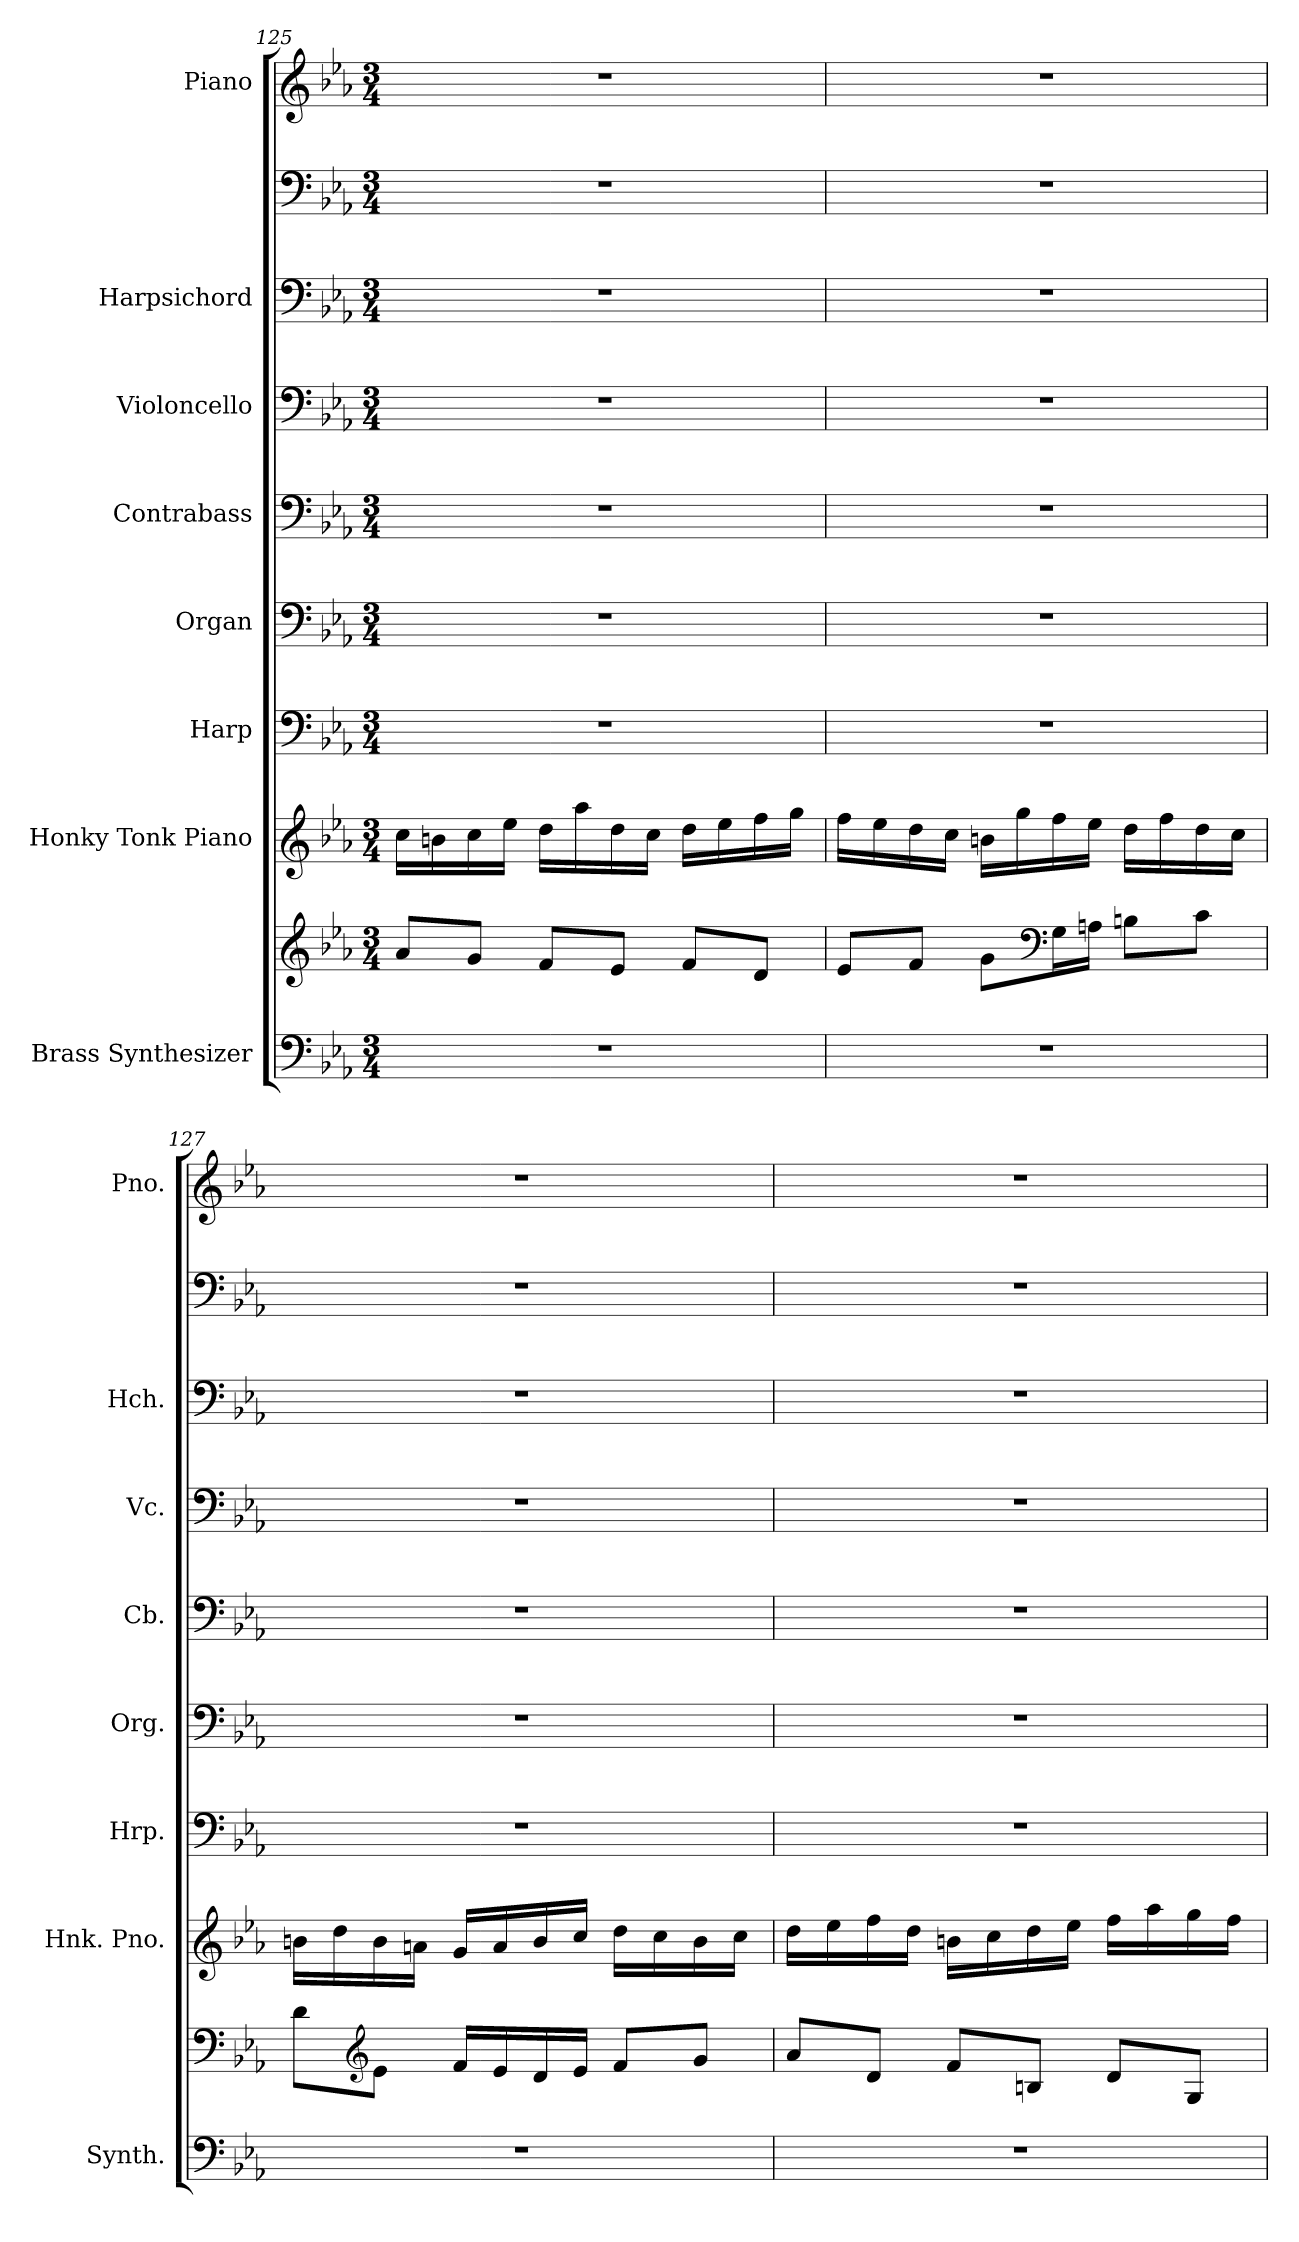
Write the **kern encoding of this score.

**kern	**kern	**kern	**kern	**kern	**kern	**kern	**kern	**kern	**kern
*part8	*part8	*part7	*part6	*part5	*part4	*part3	*part2	*part2	*part1
*staff10	*staff9	*staff8	*staff7	*staff6	*staff5	*staff4	*staff3	*staff2	*staff1
*I"Brass Synthesizer	*	*I"Honky Tonk Piano	*I"Harp	*I"Organ	*I"Contrabass	*I"Violoncello	*I"Harpsichord	*	*I"Piano
*I'Synth.	*	*I'Hnk. Pno.	*I'Hrp.	*I'Org.	*I'Cb.	*I'Vc.	*I'Hch.	*	*I'Pno.
*clefF4	*clefG2	*clefG2	*clefF4	*clefF4	*clefF4	*clefF4	*clefF4	*clefF4	*clefG2
*	*	*	*	*	*ITrd7c12	*	*	*	*
*k[b-e-a-]	*k[b-e-a-]	*k[b-e-a-]	*k[b-e-a-]	*k[b-e-a-]	*k[b-e-a-]	*k[b-e-a-]	*k[b-e-a-]	*k[b-e-a-]	*k[b-e-a-]
*M3/4	*M3/4	*M3/4	*M3/4	*M3/4	*M3/4	*M3/4	*M3/4	*M3/4	*M3/4
=125	=125	=125	=125	=125	=125	=125	=125	=125	=125
2.r	8a-/L	16cc\LL	2.r	2.r	2.r	2.r	2.r	2.r	2.r
.	.	16bn\	.	.	.	.	.	.	.
.	8g/J	16cc\	.	.	.	.	.	.	.
.	.	16ee-\JJ	.	.	.	.	.	.	.
.	8f/L	16dd\LL	.	.	.	.	.	.	.
.	.	16aa-\	.	.	.	.	.	.	.
.	8e-/J	16dd\	.	.	.	.	.	.	.
.	.	16cc\JJ	.	.	.	.	.	.	.
.	8f/L	16dd\LL	.	.	.	.	.	.	.
.	.	16ee-\	.	.	.	.	.	.	.
.	8d/J	16ff\	.	.	.	.	.	.	.
.	.	16gg\JJ	.	.	.	.	.	.	.
=126	=126	=126	=126	=126	=126	=126	=126	=126	=126
2.r	8e-/L	16ff\LL	2.r	2.r	2.r	2.r	2.r	2.r	2.r
.	.	16ee-\	.	.	.	.	.	.	.
.	8f/J	16dd\	.	.	.	.	.	.	.
.	.	16cc\JJ	.	.	.	.	.	.	.
.	8g\L	16bn\LL	.	.	.	.	.	.	.
.	.	16gg\	.	.	.	.	.	.	.
*	*clefF4	*	*	*	*	*	*	*	*
.	16G\L	16ff\	.	.	.	.	.	.	.
.	16An\JJ	16ee-\JJ	.	.	.	.	.	.	.
.	8Bn\L	16dd\LL	.	.	.	.	.	.	.
.	.	16ff\	.	.	.	.	.	.	.
.	8c\J	16dd\	.	.	.	.	.	.	.
.	.	16cc\JJ	.	.	.	.	.	.	.
!!LO:PB:g=z
=127	=127	=127	=127	=127	=127	=127	=127	=127	=127
2.r	8d\L	16bn\LL	2.r	2.r	2.r	2.r	2.r	2.r	2.r
.	.	16dd\	.	.	.	.	.	.	.
*	*clefG2	*	*	*	*	*	*	*	*
.	8e-\J	16b\	.	.	.	.	.	.	.
.	.	16an\JJ	.	.	.	.	.	.	.
.	16f/LL	16g/LL	.	.	.	.	.	.	.
.	16e-/	16a/	.	.	.	.	.	.	.
.	16d/	16b/	.	.	.	.	.	.	.
.	16e-/JJ	16cc/JJ	.	.	.	.	.	.	.
.	8f/L	16dd\LL	.	.	.	.	.	.	.
.	.	16cc\	.	.	.	.	.	.	.
.	8g/J	16b\	.	.	.	.	.	.	.
.	.	16cc\JJ	.	.	.	.	.	.	.
=128	=128	=128	=128	=128	=128	=128	=128	=128	=128
2.r	8a-/L	16dd\LL	2.r	2.r	2.r	2.r	2.r	2.r	2.r
.	.	16ee-\	.	.	.	.	.	.	.
.	8d/J	16ff\	.	.	.	.	.	.	.
.	.	16dd\JJ	.	.	.	.	.	.	.
.	8f/L	16bn\LL	.	.	.	.	.	.	.
.	.	16cc\	.	.	.	.	.	.	.
.	8Bn/J	16dd\	.	.	.	.	.	.	.
.	.	16ee-\JJ	.	.	.	.	.	.	.
.	8d/L	16ff\LL	.	.	.	.	.	.	.
.	.	16aa-\	.	.	.	.	.	.	.
.	8G/J	16gg\	.	.	.	.	.	.	.
.	.	16ff\JJ	.	.	.	.	.	.	.
=	=	=	=	=	=	=	=	=	=
*-	*-	*-	*-	*-	*-	*-	*-	*-	*-
